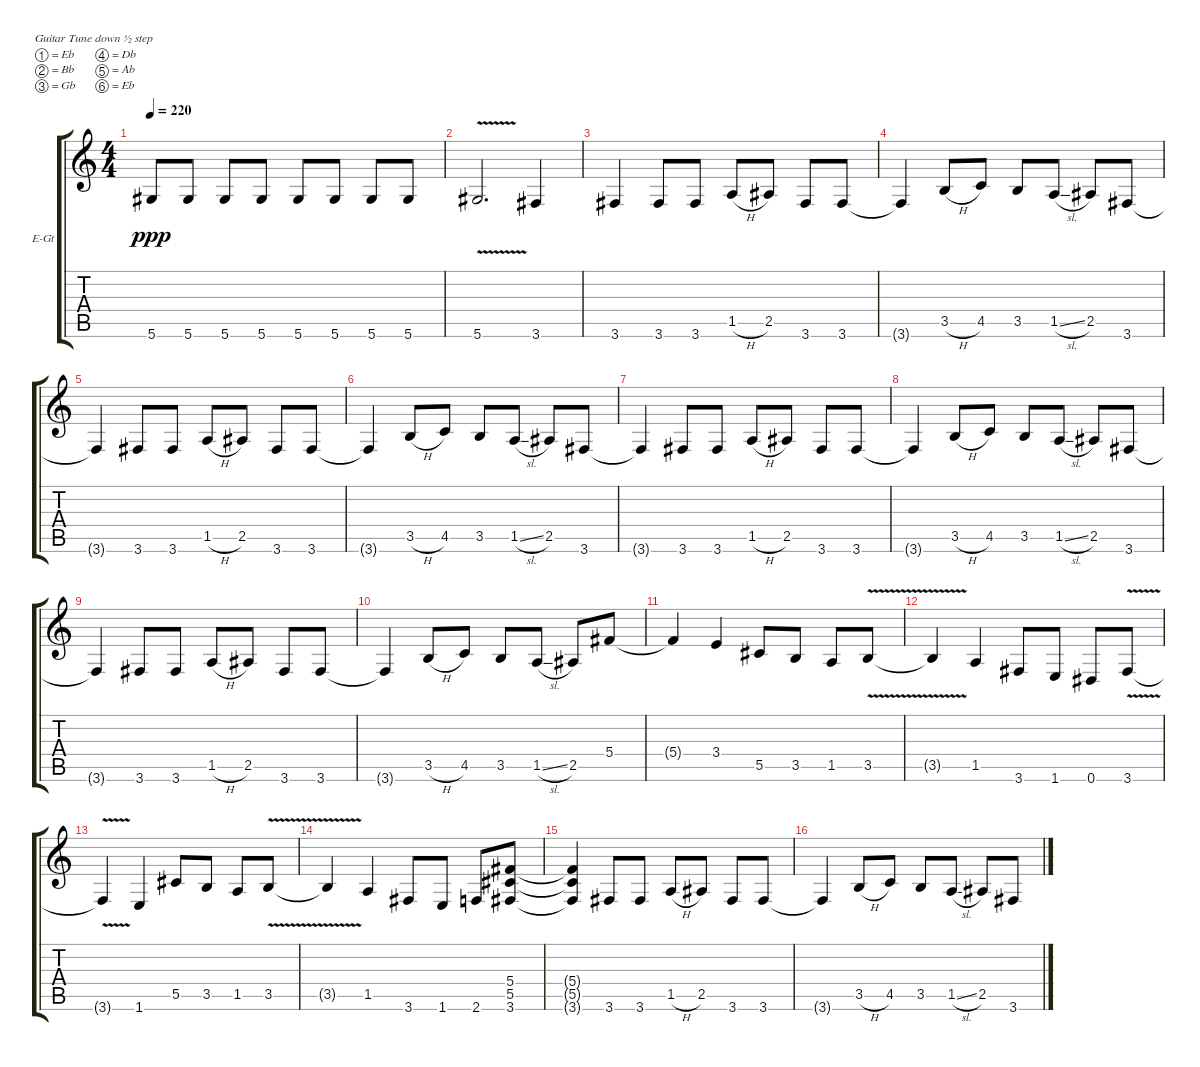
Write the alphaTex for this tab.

\bracketExtendMode groupsimilarinstruments
\firstSystemTrackNameOrientation horizontal
\otherSystemsTrackNameOrientation horizontal
\track ("Guitar 1" "E-Gt") {instrument acousticgrandpiano}
\staff {score tabs}
\tuning (Eb4 Bb3 Gb3 Db3 Ab2 Eb2)
\displaytranspose 12
\ts (4 4)
\tempo 220
\clef g2
\ks c
5.6.8{dy ppp} 5.6.8 5.6.8 5.6.8 5.6.8 5.6.8 5.6.8 5.6.8 |
5.6{v}.2{d} 3.6.4 |
3.6.4 3.6.8 3.6.8 1.5{h}.8 2.5.8 3.6.8 3.6.8 |
3.6{t}.4 3.5{h}.8 4.5.8 3.5.8 1.5{sl}.8 2.5.8 3.6.8 |
3.6{t}.4 3.6.8 3.6.8 1.5{h}.8 2.5.8 3.6.8 3.6.8 |
3.6{t}.4 3.5{h}.8 4.5.8 3.5.8 1.5{sl}.8 2.5.8 3.6.8 |
3.6{t}.4 3.6.8 3.6.8 1.5{h}.8 2.5.8 3.6.8 3.6.8 |
3.6{t}.4 3.5{h}.8 4.5.8 3.5.8 1.5{sl}.8 2.5.8 3.6.8 |
3.6{t}.4 3.6.8 3.6.8 1.5{h}.8 2.5.8 3.6.8 3.6.8 |
3.6{t}.4 3.5{h}.8 4.5.8 3.5.8 1.5{sl}.8 2.5.8 5.4.8 |
5.4{t}.4 3.4.4 5.5.8 3.5.8 1.5.8 3.5{v}.8 |
3.5{t}.4 1.5.4 3.6.8 1.6.8 0.6.8 3.6{v}.8 |
3.6{t}.4 1.6.4 5.5.8 3.5.8 1.5.8 3.5{v}.8 |
3.5{t}.4 1.5.4 3.6.8 1.6.8 2.6.8 (5.4 5.5 3.6).8 |
(5.4{t} 5.5{t} 3.6{t}).4 3.6.8 3.6.8 1.5{h}.8 2.5.8 3.6.8 3.6.8 |
3.6{t}.4 3.5{h}.8 4.5.8 3.5.8 1.5{sl}.8 2.5.8 3.6.8
